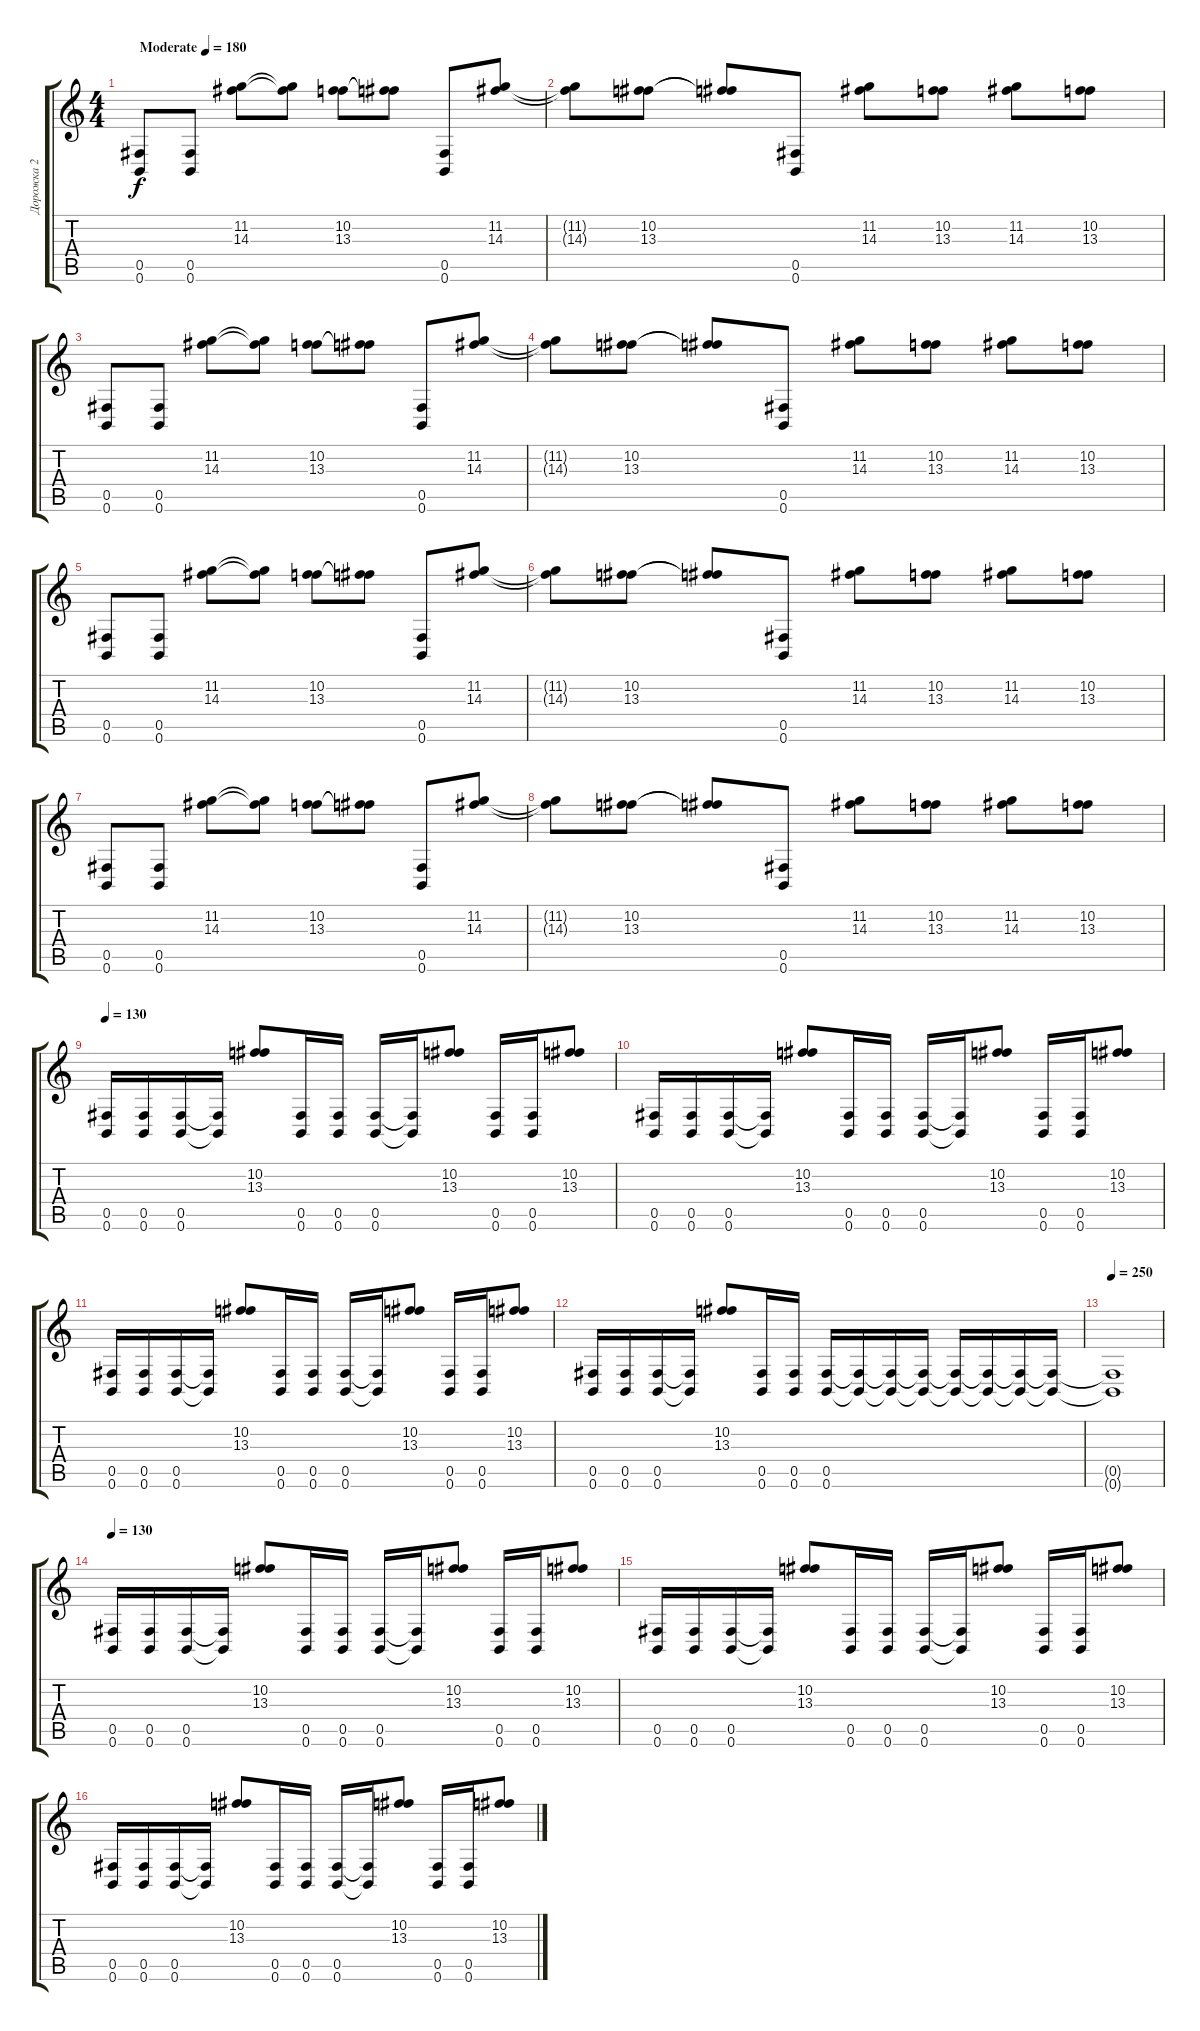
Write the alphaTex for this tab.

\track ("Дорожка 2" "Дорожка 2") {instrument distortionguitar}
\staff {score tabs}
\tuning (Db4 Ab3 E3 B2 Gb2 B1) {hide}
\ts (4 4)
\tempo (180 "Moderate")
\clef g2
\ks c
(0.5 0.6).8{dy f instrument distortionguitar} (0.5 0.6).8 (11.2 14.3).8 (11.2{t} 14.3{t}).8 (10.2 13.3).8 (10.2{t} 13.3{t}).8 (0.5 0.6).8 (11.2 14.3).8 |
(11.2{t} 14.3{t}).8 (10.2 13.3).8 (10.2{t} 13.3{t}).8 (0.5 0.6).8 (11.2 14.3).8 (10.2 13.3).8 (11.2 14.3).8 (10.2 13.3).8 |
(0.5 0.6).8 (0.5 0.6).8 (11.2 14.3).8 (11.2{t} 14.3{t}).8 (10.2 13.3).8 (10.2{t} 13.3{t}).8 (0.5 0.6).8 (11.2 14.3).8 |
(11.2{t} 14.3{t}).8 (10.2 13.3).8 (10.2{t} 13.3{t}).8 (0.5 0.6).8 (11.2 14.3).8 (10.2 13.3).8 (11.2 14.3).8 (10.2 13.3).8 |
(0.5 0.6).8 (0.5 0.6).8 (11.2 14.3).8 (11.2{t} 14.3{t}).8 (10.2 13.3).8 (10.2{t} 13.3{t}).8 (0.5 0.6).8 (11.2 14.3).8 |
(11.2{t} 14.3{t}).8 (10.2 13.3).8 (10.2{t} 13.3{t}).8 (0.5 0.6).8 (11.2 14.3).8 (10.2 13.3).8 (11.2 14.3).8 (10.2 13.3).8 |
(0.5 0.6).8 (0.5 0.6).8 (11.2 14.3).8 (11.2{t} 14.3{t}).8 (10.2 13.3).8 (10.2{t} 13.3{t}).8 (0.5 0.6).8 (11.2 14.3).8 |
(11.2{t} 14.3{t}).8 (10.2 13.3).8 (10.2{t} 13.3{t}).8 (0.5 0.6).8 (11.2 14.3).8 (10.2 13.3).8 (11.2 14.3).8 (10.2 13.3).8 |
\tempo 130
(0.5 0.6).16 (0.5 0.6).16 (0.5 0.6).16 (0.5{t} 0.6{t}).16 (10.2 13.3).8 (0.5 0.6).16 (0.5 0.6).16 (0.5 0.6).16 (0.5{t} 0.6{t}).16 (10.2 13.3).8 (0.5 0.6).16 (0.5 0.6).16 (10.2 13.3).8 |
(0.5 0.6).16 (0.5 0.6).16 (0.5 0.6).16 (0.5{t} 0.6{t}).16 (10.2 13.3).8 (0.5 0.6).16 (0.5 0.6).16 (0.5 0.6).16 (0.5{t} 0.6{t}).16 (10.2 13.3).8 (0.5 0.6).16 (0.5 0.6).16 (10.2 13.3).8 |
(0.5 0.6).16 (0.5 0.6).16 (0.5 0.6).16 (0.5{t} 0.6{t}).16 (10.2 13.3).8 (0.5 0.6).16 (0.5 0.6).16 (0.5 0.6).16 (0.5{t} 0.6{t}).16 (10.2 13.3).8 (0.5 0.6).16 (0.5 0.6).16 (10.2 13.3).8 |
(0.5 0.6).16 (0.5 0.6).16 (0.5 0.6).16 (0.5{t} 0.6{t}).16 (10.2 13.3).8 (0.5 0.6).16 (0.5 0.6).16 (0.5 0.6).16 (0.5{t} 0.6{t}).16 (0.5{t} 0.6{t}).16 (0.5{t} 0.6{t}).16 (0.5{t} 0.6{t}).16 (0.5{t} 0.6{t}).16 (0.5{t} 0.6{t}).16 (0.5{t} 0.6{t}).16 |
\tempo 250
(0.5{t} 0.6{t}).1 |
\tempo 130
(0.5 0.6).16 (0.5 0.6).16 (0.5 0.6).16 (0.5{t} 0.6{t}).16 (10.2 13.3).8 (0.5 0.6).16 (0.5 0.6).16 (0.5 0.6).16 (0.5{t} 0.6{t}).16 (10.2 13.3).8 (0.5 0.6).16 (0.5 0.6).16 (10.2 13.3).8 |
(0.5 0.6).16 (0.5 0.6).16 (0.5 0.6).16 (0.5{t} 0.6{t}).16 (10.2 13.3).8 (0.5 0.6).16 (0.5 0.6).16 (0.5 0.6).16 (0.5{t} 0.6{t}).16 (10.2 13.3).8 (0.5 0.6).16 (0.5 0.6).16 (10.2 13.3).8 |
(0.5 0.6).16 (0.5 0.6).16 (0.5 0.6).16 (0.5{t} 0.6{t}).16 (10.2 13.3).8 (0.5 0.6).16 (0.5 0.6).16 (0.5 0.6).16 (0.5{t} 0.6{t}).16 (10.2 13.3).8 (0.5 0.6).16 (0.5 0.6).16 (10.2 13.3).8
